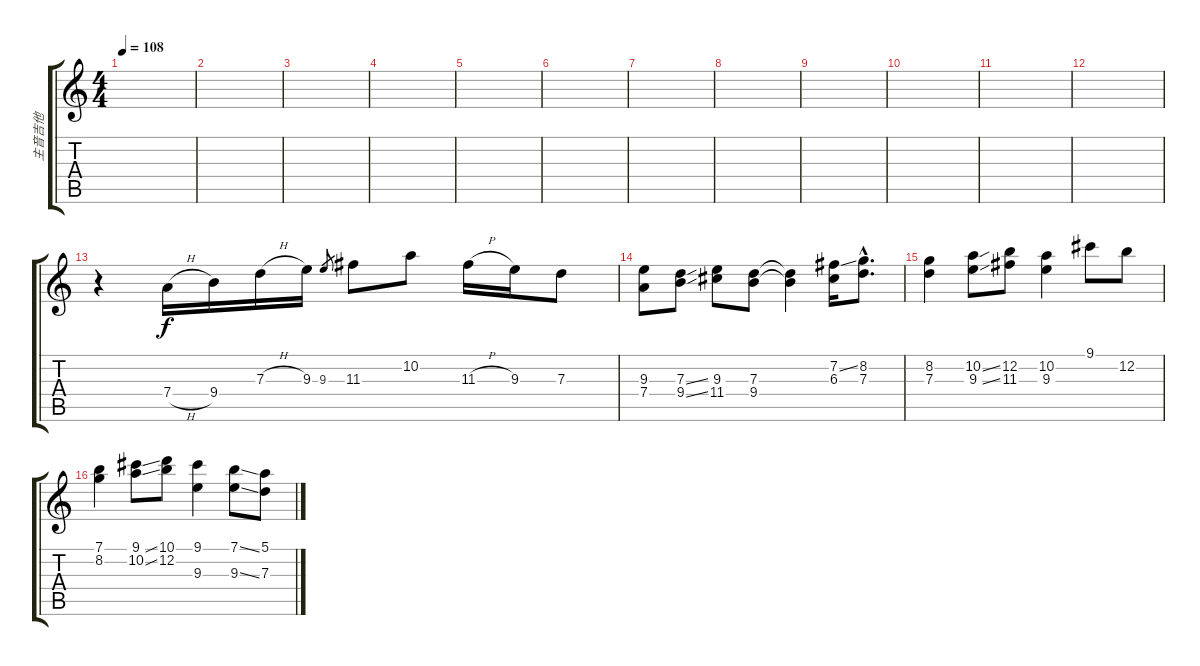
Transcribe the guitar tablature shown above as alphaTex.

\track ("主音吉他" "主音吉他") {instrument acousticguitarsteel}
\staff {score tabs}
\tuning (E4 B3 G3 D3 A2 E2) {hide}
\ts (4 4)
\tempo 108
\clef g2
\ks c
|
|
|
|
|
|
|
|
|
|
|
|
r.4 7.4{h}.16 9.4.16 7.3{h}.16 9.3.16 9.3.8{gr} 11.3.8 10.2.8 11.3{h}.16 9.3.16 7.3.8 |
(9.3 7.4).8 (7.3{ss} 9.4{ss}).8 (9.3 11.4).8 (7.3 9.4).8 (7.3{t} 9.4{t}).4 (7.2{ss} 6.3).16 (8.2{hac} 7.3{hac}).8{d} |
(8.2 7.3).4 (10.2{ss} 9.3{ss}).8 (12.2 11.3).8 (10.2 9.3).4 9.1.8 12.2.8 |
(7.1 8.2).4 (9.1{ss} 10.2{ss}).8 (10.1 12.2).8 (9.1 9.3).4 (7.1{ss} 9.3{ss}).8 (5.1 7.3).8
